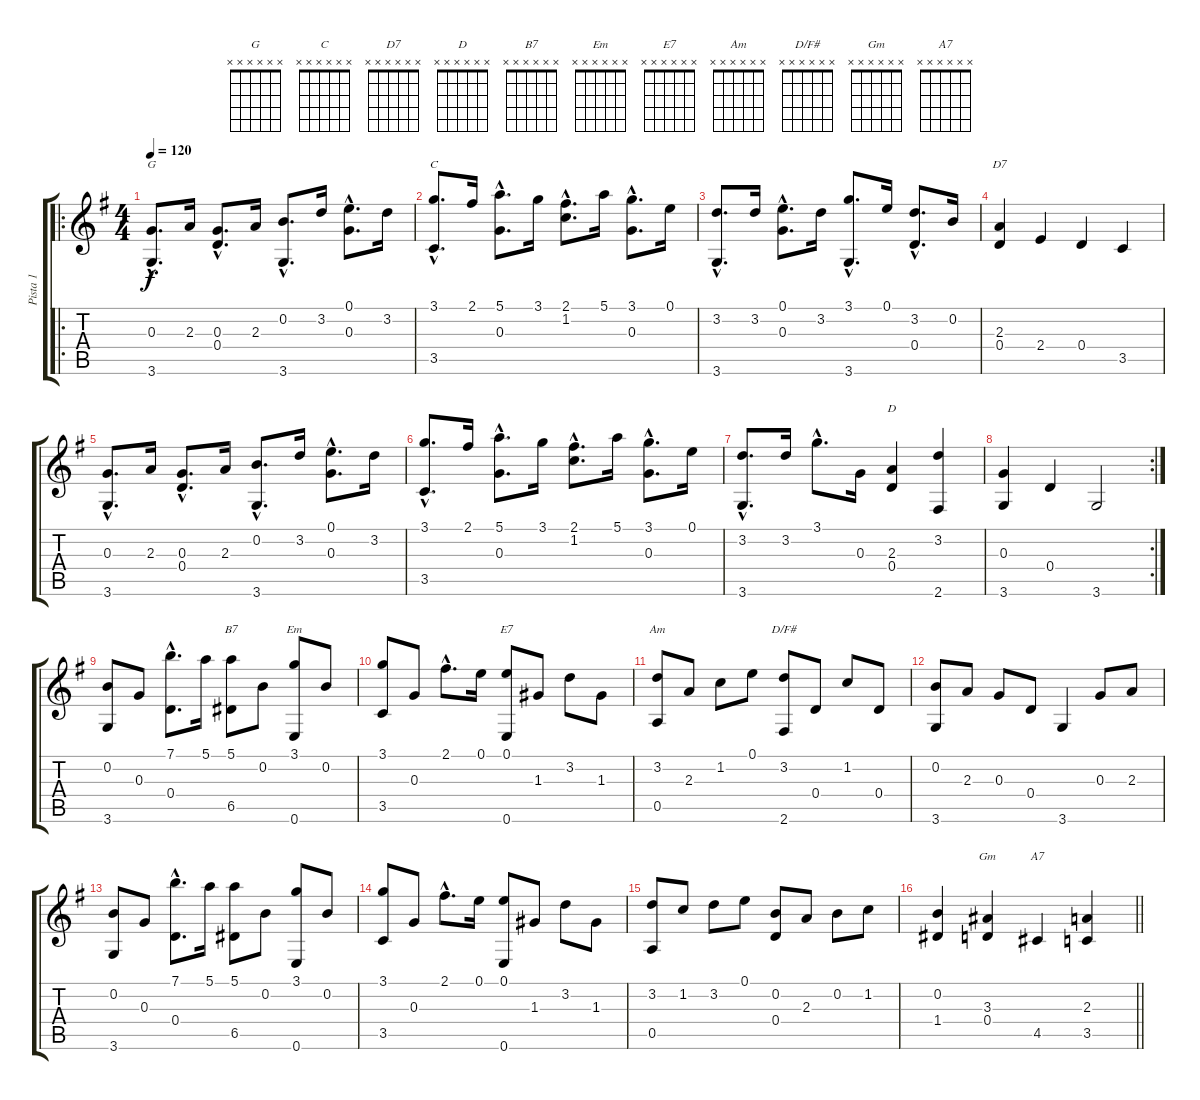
\track ("Pista 1" "Pista 1") {instrument acousticguitarnylon}
\staff {score tabs}
\tuning (E4 B3 G3 D3 A2 E2) {hide}
\chord ("G" x x x x x x)
\chord ("C" x x x x x x)
\chord ("D7" x x x x x x)
\chord ("D" x x x x x x)
\chord ("B7" x x x x x x)
\chord ("Em" x x x x x x)
\chord ("E7" x x x x x x)
\chord ("Am" x x x x x x)
\chord ("D/F#" x x x x x x)
\chord ("Gm" x x x x x x)
\chord ("A7" x x x x x x)
\ro
\ts (4 4)
\tempo 120
\clef g2
\ks g
(0.3{hac} 3.6{hac}).8{d ch "G" dy f instrument acousticguitarnylon} 2.3.16 (0.3{hac} 0.4{hac}).8{d} 2.3.16 (0.2{hac} 3.6{hac}).8{d} 3.2.16 (0.1{hac} 0.3{hac}).8{d} 3.2.16 |
(3.1{hac} 3.5{hac}).8{d ch "C"} 2.1.16 (5.1{hac} 0.3{hac}).8{d} 3.1.16 (2.1{hac} 1.2{hac}).8{d} 5.1.16 (3.1{hac} 0.3{hac}).8{d} 0.1.16 |
(3.2{hac} 3.6{hac}).8{d} 3.2.16 (0.1{hac} 0.3{hac}).8{d} 3.2.16 (3.1{hac} 3.6{hac}).8{d} 0.1.16 (3.2{hac} 0.4{hac}).8{d} 0.2.16 |
(2.3 0.4).4{ch "D7"} 2.4.4 0.4.4 3.5.4 |
(0.3{hac} 3.6{hac}).8{d} 2.3.16 (0.3{hac} 0.4{hac}).8{d} 2.3.16 (0.2{hac} 3.6{hac}).8{d} 3.2.16 (0.1{hac} 0.3{hac}).8{d} 3.2.16 |
(3.1{hac} 3.5{hac}).8{d} 2.1.16 (5.1{hac} 0.3{hac}).8{d} 3.1.16 (2.1{hac} 1.2{hac}).8{d} 5.1.16 (3.1{hac} 0.3{hac}).8{d} 0.1.16 |
(3.2{hac} 3.6{hac}).8{d} 3.2.16 3.1{hac}.8{d} 0.3.16 (2.3 0.4).4{ch "D"} (3.2 2.6).4 |
\rc 2
(0.3 3.6).4 0.4.4 3.6.2 |
(0.2 3.6).8 0.3.8 (7.1{hac} 0.4{hac}).8{d} 5.1.16 (5.1 6.5).8{ch "B7"} 0.2.8 (3.1 0.6).8{ch "Em"} 0.2.8 |
(3.1 3.5).8 0.3.8 2.1{hac}.8{d} 0.1.16 (0.1 0.6).8{ch "E7"} 1.3.8 3.2.8 1.3.8 |
(3.2 0.5).8{ch "Am"} 2.3.8 1.2.8 0.1.8 (3.2 2.6).8{ch "D/F#"} 0.4.8 1.2.8 0.4.8 |
(0.2 3.6).8 2.3.8 0.3.8 0.4.8 3.6.4 0.3.8 2.3.8 |
(0.2 3.6).8 0.3.8 (7.1{hac} 0.4{hac}).8{d} 5.1.16 (5.1 6.5).8 0.2.8 (3.1 0.6).8 0.2.8 |
(3.1 3.5).8 0.3.8 2.1{hac}.8{d} 0.1.16 (0.1 0.6).8 1.3.8 3.2.8 1.3.8 |
(3.2 0.5).8 1.2.8 3.2.8 0.1.8 (0.2 0.4).8 2.3.8 0.2.8 1.2.8 |
\barLineRight lightlight
(0.2 1.4).4 (3.3 0.4).4{ch "Gm"} 4.5.4{ch "A7"} (2.3 3.5).4
